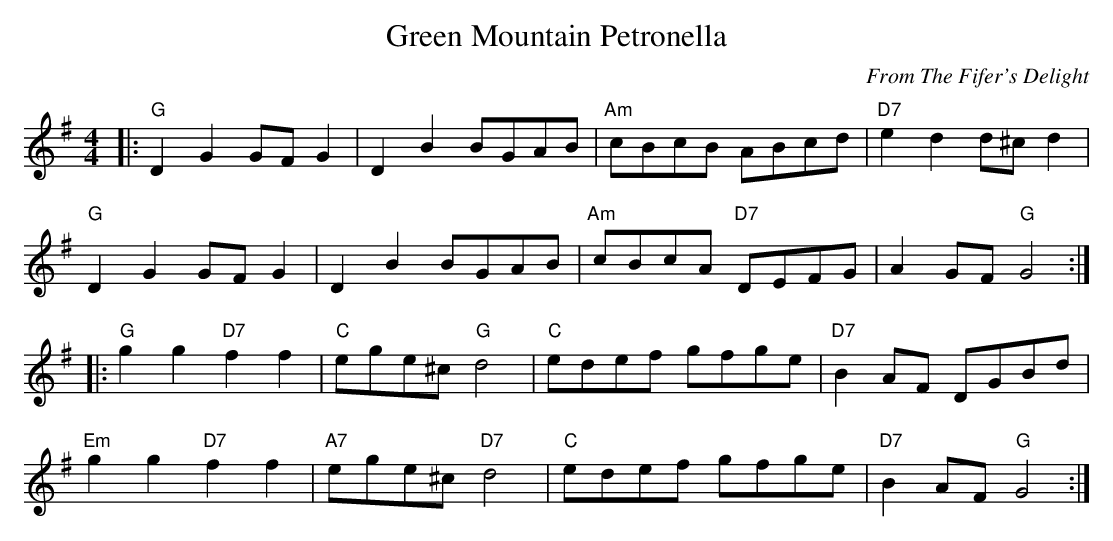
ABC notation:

X:1
T:Green Mountain Petronella
C:From The Fifer's Delight
M:4/4
K:G
|: "G"D2 G2 GFG2  | D2 B2 BGAB | "Am"cBcB ABcd | "D7"e2 d2 d^c d2 |
"G"D2 G2 GFG2  | D2 B2 BGAB | "Am"cBcA "D7"DEFG | A2 GF "G"G4 :|
|:  "G"g2 g2 "D7"f2 f2 | "C"ege^c "G"d4 | "C"edef gfge | "D7"B2AF DGBd|
"Em"g2 g2 "D7"f2 f2 | "A7"ege^c "D7"d4 | "C"edef gfge | "D7"B2 AF "G"G4 :|
